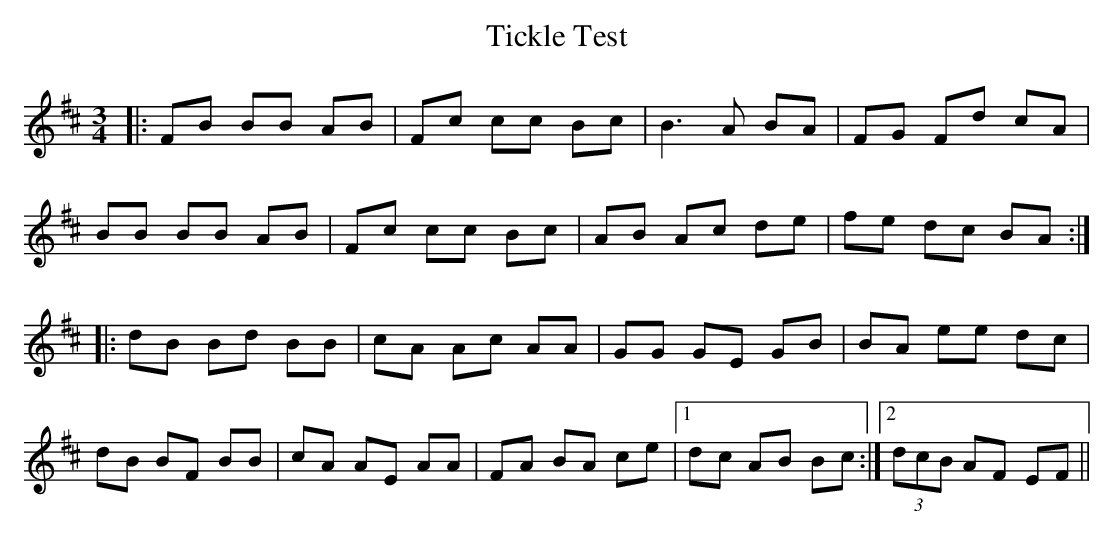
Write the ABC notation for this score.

X:1
T: Tickle Test
M: 6/8
L: 1/8
K: Bmin
M: 3/4
|:FB BB AB|Fc cc Bc|B3 A BA|FG Fd cA|
BB BB AB|Fc cc Bc|AB Ac de|fe dc BA:|
|:dB Bd BB|cA Ac AA|GG GE GB|BA ee dc|
dB BF BB|cA AE AA|FA BA ce|1 dc AB Bc:|2 (3dcB AF EF||
